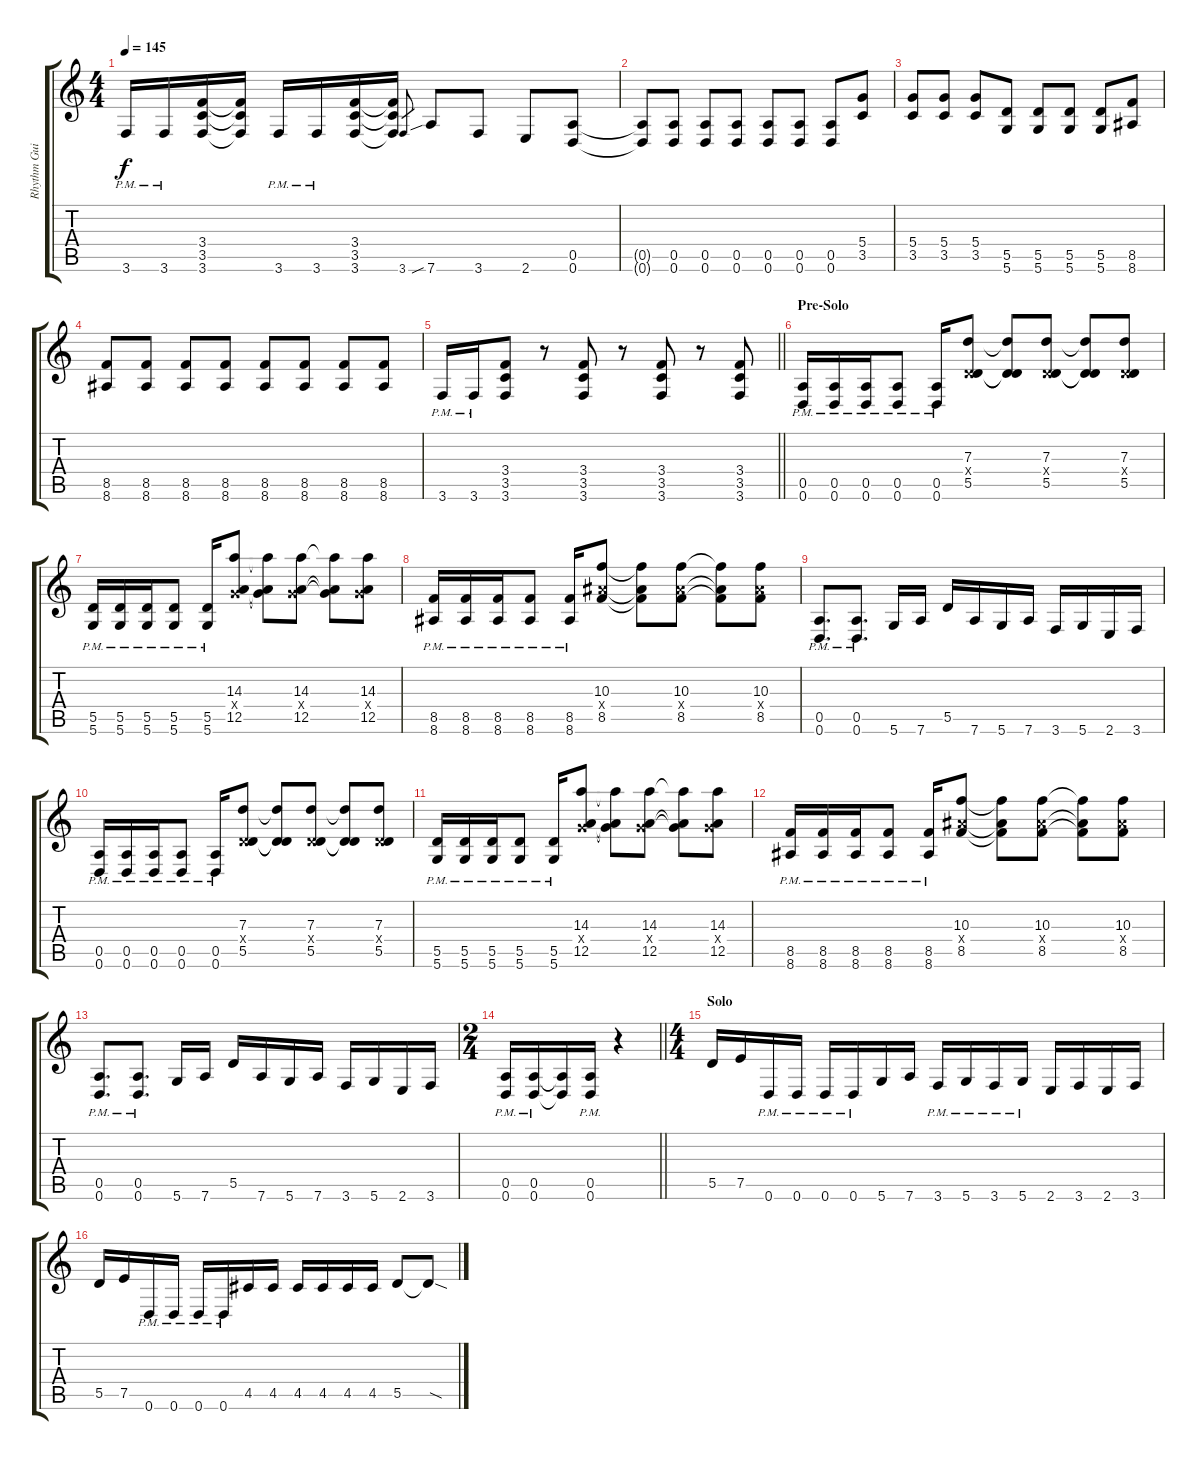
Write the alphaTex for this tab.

\track ("Rhythm Guitar 1" "Rhythm Gui") {instrument distortionguitar}
\staff {score tabs}
\tuning (E4 B3 G3 D3 A2 D2) {hide}
\ts (4 4)
\tempo 145
\clef g2
\ks c
3.6{pm}.16{dy f} 3.6{pm}.16 (3.4 3.5 3.6).16 (3.4{t} 3.5{t} 3.6{t}).16 3.6{pm}.16 3.6{pm}.16 (3.4 3.5 3.6).16 (3.4{t} 3.5{t} 3.6{t}).16 3.6.8{gr} 7.6{sib}.8 3.6.8 2.6.8 (0.5 0.6).8 |
(0.5{t} 0.6{t}).8 (0.5 0.6).8 (0.5 0.6).8 (0.5 0.6).8 (0.5 0.6).8 (0.5 0.6).8 (0.5 0.6).8 (5.4 3.5).8 |
(5.4 3.5).8 (5.4 3.5).8 (5.4 3.5).8 (5.5 5.6).8 (5.5 5.6).8 (5.5 5.6).8 (5.5 5.6).8 (8.5 8.6).8 |
(8.5 8.6).8 (8.5 8.6).8 (8.5 8.6).8 (8.5 8.6).8 (8.5 8.6).8 (8.5 8.6).8 (8.5 8.6).8 (8.5 8.6).8 |
\barLineRight lightlight
3.6{pm}.16 3.6{pm}.16 (3.4 3.5 3.6).8 r.8 (3.4 3.5 3.6).8 r.8 (3.4 3.5 3.6).8 r.8 (3.4 3.5 3.6).8 |
\section ("" "Pre-Solo")
(0.5{pm} 0.6{pm}).16 (0.5{pm} 0.6{pm}).16 (0.5{pm} 0.6{pm}).16 (0.5{pm} 0.6{pm}).8 (0.5{pm} 0.6).16 (7.3 0.4{x} 5.5).8 (7.3{t} 0.4{t} 5.5{t}).8 (7.3 0.4{x} 5.5).8 (7.3{t} 0.4{t} 5.5{t}).8 (7.3 0.4{x} 5.5).8 |
(5.5{pm} 5.6{pm}).16 (5.5{pm} 5.6{pm}).16 (5.5{pm} 5.6{pm}).16 (5.5{pm} 5.6{pm}).8 (5.5{pm} 5.6).16 (14.3 5.4{x} 12.5).8 (14.3{t} 5.4{t} 12.5{t}).8 (14.3 5.4{x} 12.5).8 (14.3{t} 5.4{t} 12.5{t}).8 (14.3 5.4{x} 12.5).8 |
(8.5{pm} 8.6{pm}).16 (8.5{pm} 8.6{pm}).16 (8.5{pm} 8.6{pm}).16 (8.5{pm} 8.6{pm}).8 (8.5{pm} 8.6).16 (10.3 8.4{x} 8.5).8 (10.3{t} 8.4{t} 8.5{t}).8 (10.3 8.4{x} 8.5).8 (10.3{t} 8.4{t} 8.5{t}).8 (10.3 8.4{x} 8.5).8 |
(0.5{pm} 0.6).8{d} (0.5{pm} 0.6).8{d} 5.6.16 7.6.16 5.5.16 7.6.16 5.6.16 7.6.16 3.6.16 5.6.16 2.6.16 3.6.16 |
(0.5{pm} 0.6{pm}).16 (0.5{pm} 0.6{pm}).16 (0.5{pm} 0.6{pm}).16 (0.5{pm} 0.6{pm}).8 (0.5{pm} 0.6).16 (7.3 0.4{x} 5.5).8 (7.3{t} 0.4{t} 5.5{t}).8 (7.3 0.4{x} 5.5).8 (7.3{t} 0.4{t} 5.5{t}).8 (7.3 0.4{x} 5.5).8 |
(5.5{pm} 5.6{pm}).16 (5.5{pm} 5.6{pm}).16 (5.5{pm} 5.6{pm}).16 (5.5{pm} 5.6{pm}).8 (5.5{pm} 5.6).16 (14.3 5.4{x} 12.5).8 (14.3{t} 5.4{t} 12.5{t}).8 (14.3 5.4{x} 12.5).8 (14.3{t} 5.4{t} 12.5{t}).8 (14.3 5.4{x} 12.5).8 |
(8.5{pm} 8.6{pm}).16 (8.5{pm} 8.6{pm}).16 (8.5{pm} 8.6{pm}).16 (8.5{pm} 8.6{pm}).8 (8.5{pm} 8.6).16 (10.3 8.4{x} 8.5).8 (10.3{t} 8.4{t} 8.5{t}).8 (10.3 8.4{x} 8.5).8 (10.3{t} 8.4{t} 8.5{t}).8 (10.3 8.4{x} 8.5).8 |
(0.5{pm} 0.6).8{d} (0.5{pm} 0.6).8{d} 5.6.16 7.6.16 5.5.16 7.6.16 5.6.16 7.6.16 3.6.16 5.6.16 2.6.16 3.6.16 |
\ts (2 4)
\barLineRight lightlight
(0.5{pm} 0.6{pm}).16 (0.5{pm} 0.6{pm}).16 (0.5{t} 0.6{t}).16 (0.5{pm} 0.6{pm}).16 r.4 |
\ts (4 4)
\section ("" "Solo")
5.5.16 7.5.16 0.6{pm}.16 0.6{pm}.16 0.6{pm}.16 0.6{pm}.16 5.6.16 7.6.16 3.6{pm}.16 5.6{pm}.16 3.6{pm}.16 5.6{pm}.16 2.6.16 3.6.16 2.6.16 3.6.16 |
5.5.16 7.5.16 0.6{pm}.16 0.6{pm}.16 0.6{pm}.16 0.6{pm}.16 4.5.16{balance 16} 4.5.16 4.5.16 4.5.16 4.5.16 4.5.16 5.5.8 5.5{sod t}.8
